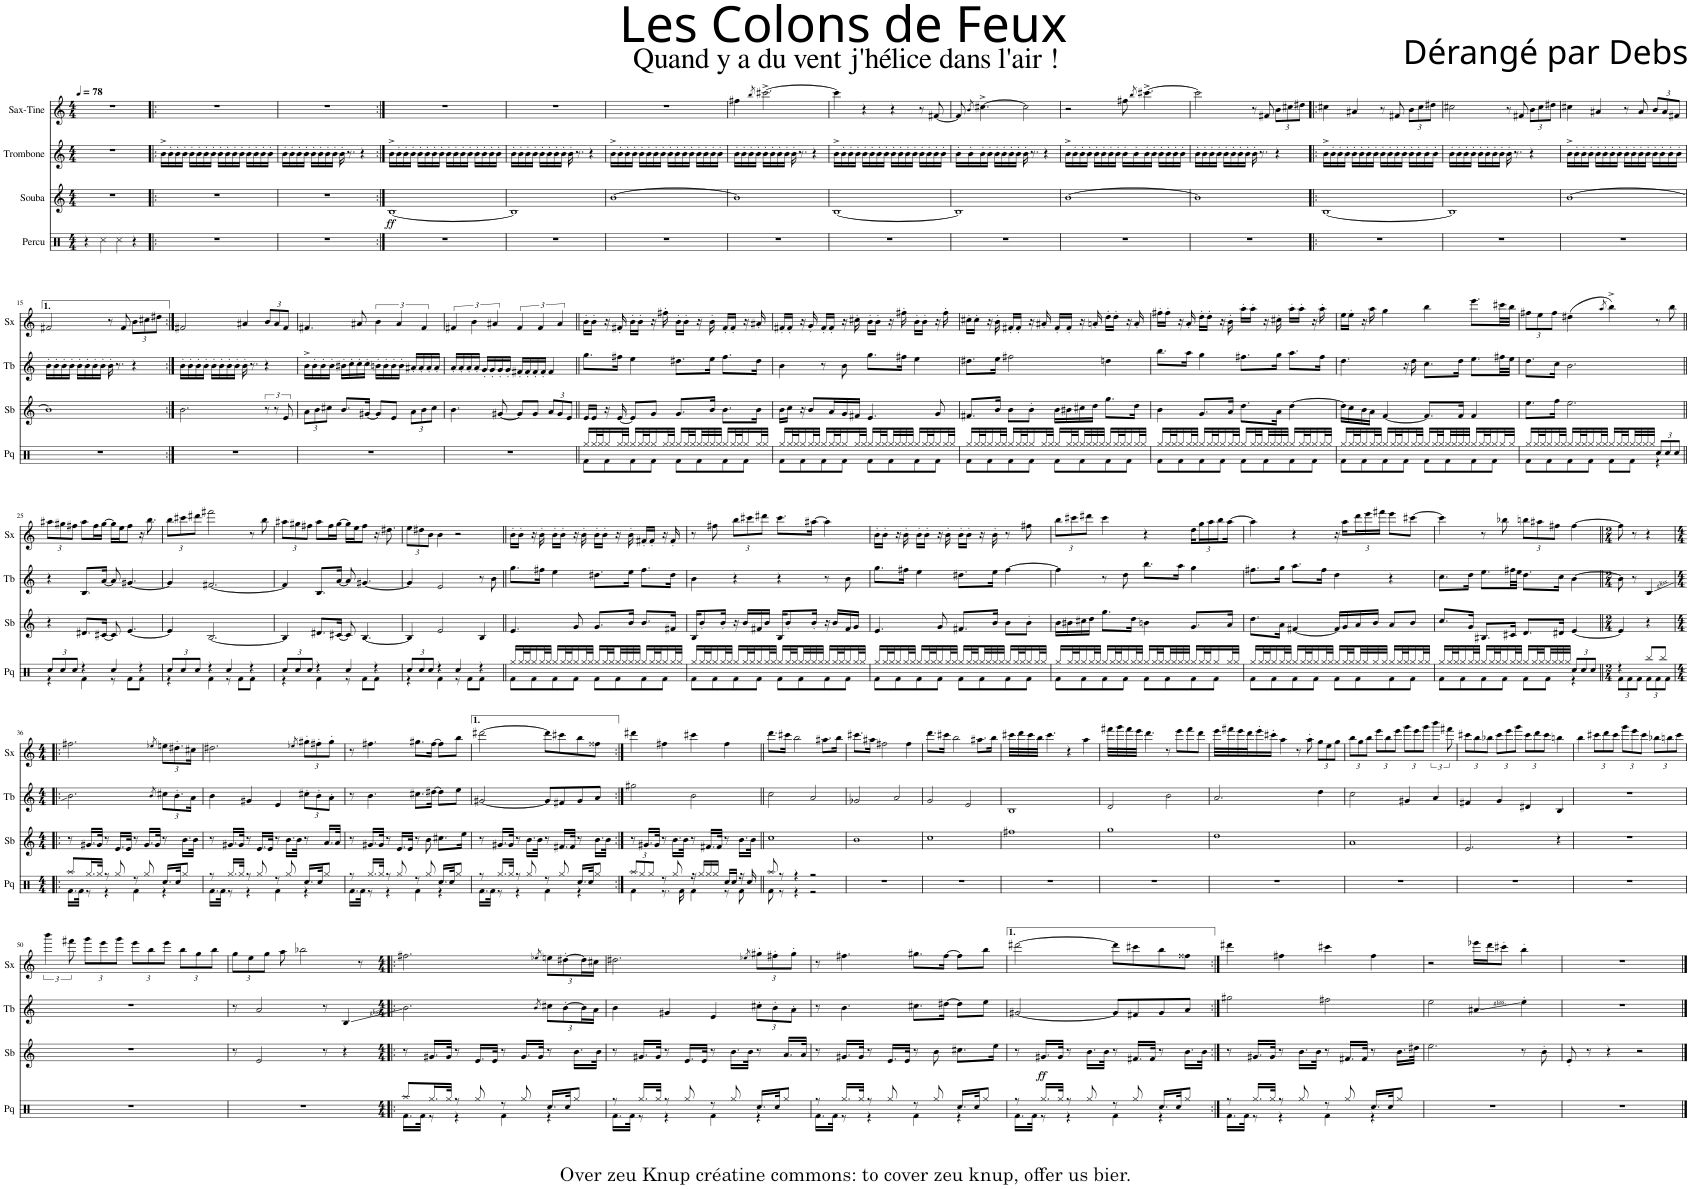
**kern	**kern	**dynam	**kern	**kern
*part4	*part3	*part3	*part2	*part1
*staff4	*staff3	*staff3	*staff2	*staff1
*I"Percu	*I"Souba	*	*I"Trombone	*I"Sax-Tine
*	*I'Sb	*	*I'Tb	*I'Sx
*clefX	*clefG2	*	*clefG2	*clefG2
*	*Trd15c26	*	*Trd8c14	*Trd5c9
*k[]	*k[]	*	*k[]	*k[]
*M4/4	*M4/4	*	*M4/4	*M4/4
=1	=1	=1	=1	=1
4r	1r	.	1r	1r
4Rcc\	.	.	.	.
4Rcc\	.	.	.	.
4r	.	.	.	.
=2!|:	=2!|:	=2!|:	=2!|:	=2!|:
1r	1r	.	16b^\LL	1r
.	.	.	16b'\	.
.	.	.	16b'\	.
.	.	.	16b'\JJ	.
.	.	.	16b'\LL	.
.	.	.	16b'\	.
.	.	.	16b'\	.
.	.	.	16b'\JJ	.
.	.	.	16b'\LL	.
.	.	.	16b'\	.
.	.	.	16b'\	.
.	.	.	16b'\JJ	.
.	.	.	16b'\LL	.
.	.	.	16b'\	.
.	.	.	16b'\	.
.	.	.	16b'\JJ	.
=3	=3	=3	=3	=3
1r	1r	.	16b'\LL	1r
.	.	.	16b'\	.
.	.	.	16b'\	.
.	.	.	16b'\JJ	.
.	.	.	16b'\LL	.
.	.	.	16b'\	.
.	.	.	16b'\	.
.	.	.	16b'\JJ	.
.	.	.	16b'\	.
.	.	.	8.r	.
.	.	.	4r	.
=4:|!	=4:|!	=4:|!	=4:|!	=4:|!
!	!	!LO:DY:b	!	!
1r	[1B	ff	16b^\LL	1r
.	.	.	16b'\	.
.	.	.	16b'\	.
.	.	.	16b'\JJ	.
.	.	.	16b'\LL	.
.	.	.	16b'\	.
.	.	.	16b'\	.
.	.	.	16b'\JJ	.
.	.	.	16b'\LL	.
.	.	.	16b'\	.
.	.	.	16b'\	.
.	.	.	16b'\JJ	.
.	.	.	16b'\LL	.
.	.	.	16b'\	.
.	.	.	16b'\	.
.	.	.	16b'\JJ	.
=5	=5	=5	=5	=5
1r	1B]	.	16b'\LL	1r
.	.	.	16b'\	.
.	.	.	16b'\	.
.	.	.	16b'\JJ	.
.	.	.	16b'\LL	.
.	.	.	16b'\	.
.	.	.	16b'\	.
.	.	.	16b'\JJ	.
.	.	.	16b'\	.
.	.	.	8.r	.
.	.	.	4r	.
=6	=6	=6	=6	=6
1r	[1b	.	16b^\LL	1r
.	.	.	16b'\	.
.	.	.	16b'\	.
.	.	.	16b'\JJ	.
.	.	.	16b'\LL	.
.	.	.	16b'\	.
.	.	.	16b'\	.
.	.	.	16b'\JJ	.
.	.	.	16b'\LL	.
.	.	.	16b'\	.
.	.	.	16b'\	.
.	.	.	16b'\JJ	.
.	.	.	16b'\LL	.
.	.	.	16b'\	.
.	.	.	16b'\	.
.	.	.	16b'\JJ	.
=7	=7	=7	=7	=7
1r	1b]	.	16b'\LL	4ff#X\
.	.	.	16b'\	.
.	.	.	16b'\	.
.	.	.	16b'\JJ	.
.	.	.	.	8qbb/
.	.	.	16b'\LL	[2.ccc#X^\
.	.	.	16b'\	.
.	.	.	16b'\	.
.	.	.	16b'\JJ	.
.	.	.	16b'\	.
.	.	.	8.r	.
.	.	.	4r	.
=8	=8	=8	=8	=8
1r	[1B	.	16b^\LL	4ccc#\]
.	.	.	16b'\	.
.	.	.	16b'\	.
.	.	.	16b'\JJ	.
.	.	.	16b'\LL	4r
.	.	.	16b'\	.
.	.	.	16b'\	.
.	.	.	16b'\JJ	.
.	.	.	16b'\LL	4r
.	.	.	16b'\	.
.	.	.	16b'\	.
.	.	.	16b'\JJ	.
.	.	.	16b'\LL	8r
.	.	.	16b'\	.
.	.	.	16b'\	[8f#X/
.	.	.	16b'\JJ	.
=9	=9	=9	=9	=9
1r	1B]	.	16b'\LL	8f#/]
.	.	.	16b'\	.
.	.	.	.	8qb/
.	.	.	16b'\	[4.cc#X^\
.	.	.	16b'\JJ	.
.	.	.	16b'\LL	.
.	.	.	16b'\	.
.	.	.	16b'\	.
.	.	.	16b'\JJ	.
.	.	.	16b'\	2cc#\]
.	.	.	8.r	.
.	.	.	4r	.
=10	=10	=10	=10	=10
1r	[1b	.	16b^\LL	2r
.	.	.	16b'\	.
.	.	.	16b'\	.
.	.	.	16b'\JJ	.
.	.	.	16b'\LL	.
.	.	.	16b'\	.
.	.	.	16b'\	.
.	.	.	16b'\JJ	.
.	.	.	16b'\LL	8ff#X\
.	.	.	16b'\	.
.	.	.	.	8qbb/
.	.	.	16b'\	[4.ccc#X^\
.	.	.	16b'\JJ	.
.	.	.	16b'\LL	.
.	.	.	16b'\	.
.	.	.	16b'\	.
.	.	.	16b'\JJ	.
=11	=11	=11	=11	=11
1r	1b]	.	16b'\LL	2ccc#\]
.	.	.	16b'\	.
.	.	.	16b'\	.
.	.	.	16b'\JJ	.
.	.	.	16b'\LL	.
.	.	.	16b'\	.
.	.	.	16b'\	.
.	.	.	16b'\JJ	.
.	.	.	16b'\	8r
.	.	.	8.r	.
.	.	.	.	8f#X/
*	*	*	*	*Xbrackettup
.	.	.	4r	12b\L
.	.	.	.	12cc#X\
.	.	.	.	12dd#X\J
=12!|:	=12!|:	=12!|:	=12!|:	=12!|:
1r	[1B	.	16b^\LL	4cc#X\
.	.	.	16b'\	.
.	.	.	16b'\	.
.	.	.	16b'\JJ	.
.	.	.	16b'\LL	4a#X/
.	.	.	16b'\	.
.	.	.	16b'\	.
.	.	.	16b'\JJ	.
.	.	.	16b'\LL	8r
.	.	.	16b'\	.
.	.	.	16b'\	8f#X/
.	.	.	16b'\JJ	.
.	.	.	16b'\LL	12b\L
.	.	.	16b'\	.
.	.	.	.	12cc#\
.	.	.	16b'\	.
.	.	.	.	12dd#X\J
.	.	.	16b'\JJ	.
=13	=13	=13	=13	=13
1r	1B]	.	16b'\LL	2cc#X\
.	.	.	16b'\	.
.	.	.	16b'\	.
.	.	.	16b'\JJ	.
.	.	.	16b'\LL	.
.	.	.	16b'\	.
.	.	.	16b'\	.
.	.	.	16b'\JJ	.
.	.	.	16b'\	8r
.	.	.	8.r	.
.	.	.	.	8f#X/
.	.	.	4r	12b\L
.	.	.	.	12cc#\
.	.	.	.	12dd#X\J
=14	=14	=14	=14	=14
1r	[1b	.	16b^\LL	4cc#X\
.	.	.	16b'\	.
.	.	.	16b'\	.
.	.	.	16b'\JJ	.
.	.	.	16b'\LL	4a#X/
.	.	.	16b'\	.
.	.	.	16b'\	.
.	.	.	16b'\JJ	.
.	.	.	16b'\LL	8r
.	.	.	16b'\	.
.	.	.	16b'\	8a#/
.	.	.	16b'\JJ	.
.	.	.	16b'\LL	12b/L
.	.	.	16b'\	.
.	.	.	.	12a#/
.	.	.	16b'\	.
.	.	.	.	12f#X/J
.	.	.	16b'\JJ	.
!!LO:LB:g=z
=15	=15	=15	=15	=15
1r	1b]	.	16b'\LL	2f#X/
.	.	.	16b'\	.
.	.	.	16b'\	.
.	.	.	16b'\JJ	.
.	.	.	16b'\LL	.
.	.	.	16b'\	.
.	.	.	16b'\	.
.	.	.	16b'\JJ	.
.	.	.	16b'\	8r
.	.	.	8.r	.
.	.	.	.	8f#/
.	.	.	4r	12b\L
.	.	.	.	12cc#X\
.	.	.	.	12dd#X\J
=16:|!	=16:|!	=16:|!	=16:|!	=16:|!
1r	2.b\	.	16b'\LL	2f#X/
.	.	.	16b'\	.
.	.	.	16b'\	.
.	.	.	16b'\JJ	.
.	.	.	16b'\LL	.
.	.	.	16b'\	.
.	.	.	16b'\	.
.	.	.	16b'\JJ	.
.	.	.	16b'\	4a#X/
.	.	.	8.r	.
.	12r	.	4r	12b/L
.	12r	.	.	12a#/
.	12e/	.	.	12f#/J
=17	=17	=17	=17	=17
*	*Xbrackettup	*	*	*
1r	12a\L	.	16b^\LL	4.f#X/
.	.	.	16b'\	.
.	12b\	.	.	.
.	.	.	16b'\	.
.	12cc#X\J	.	.	.
.	.	.	16b'\JJ	.
.	8.b/L	.	16b#X'\LL	.
.	.	.	16cc'\	.
.	.	.	16cc'\	8a#X/
.	[16g#X/Jk	.	16cc'\JJ	.
*	*	*	*	*brackettup
.	8g#/L]	.	16bn'\LL	6b\
.	.	.	16b'\	.
.	8e/J	.	16b'\	.
.	.	.	.	6a#/
.	.	.	16b'\JJ	.
.	12a\L	.	16a#X'/LL	.
.	.	.	16a#'/	.
.	12b\	.	.	6f#/
.	.	.	16a#'/	.
.	12cc#\J	.	.	.
.	.	.	16a#'/JJ	.
=18	=18	=18	=18	=18
1r	4.b\	.	16a'/LL	6f#X/
.	.	.	16a'/	.
.	.	.	16a'/	.
.	.	.	.	6b\
.	.	.	16a'/JJ	.
.	.	.	16g'/LL	.
.	.	.	16g'/	.
.	.	.	.	6a#X/
.	[8g#X/	.	16g'/	.
.	.	.	16g'/JJ	.
.	8g#/L]	.	16f#X'/LL	6f#/
.	.	.	16f#'/	.
.	8g#/J	.	16f#'/	.
.	.	.	.	6f#/
.	.	.	16f#'/JJ	.
.	12a/L	.	4f#/	.
.	12g#/	.	.	6a#/
.	12e/J	.	.	.
=19||	=19||	=19||	=19||	=19||
*^	*	*	*	*
16Rgg/LL	8Rf\L	16e/LL	.	8.gg\L	16b'\LL
32Rgg/L	.	16e/JJ	.	.	16b'\JJ
32Rgg/J	.	.	.	.	.
16Rgg/	8Rf\	16r	.	.	16r
32Rgg/L	.	[16e/	.	16ff#X\Jk	16f#X'/
32Rgg/JJJ	.	.	.	.	.
16Rgg/LL	8Rf\	8e/L]	.	4ee\	16b'\LL
32Rgg/L	.	.	.	.	16b'\JJ
32Rgg/J	.	.	.	.	.
16Rgg/	8Rf\J	8g/J	.	.	16r
32Rgg/L	.	.	.	.	16ff#X'\
32Rgg/JJJ	.	.	.	.	.
16Rgg/LL	8Rf\L	8.g/L	.	8.dd#X\L	16b'\LL
32Rgg/L	.	.	.	.	16b'\JJ
32Rgg/	.	.	.	.	.
32Rgg/	8Rf\	.	.	.	16r
32Rgg/	.	.	.	.	.
32Rgg/	.	16b/Jk	.	16ee\Jk	16b'\
32Rgg/JJJ	.	.	.	.	.
16Rgg/LL	8Rf\	8.b\L	.	8.ff#\L	16f#'/LL
32Rgg/L	.	.	.	.	16f#'/JJ
32Rgg/J	.	.	.	.	.
16Rgg/	8Rf\J	.	.	.	16r
32Rgg/L	.	16b\Jk	.	16dd#\Jk	16a#X'/
32Rgg/JJJ	.	.	.	.	.
=20	=20	=20	=20	=20	=20
16Rgg/LL	8Rf\L	16b\LL	.	4b\	16f#X'/LL
32Rgg/L	.	16cc\JJ	.	.	16f#'/JJ
32Rgg/J	.	.	.	.	.
16Rgg/	8Rf\	16r	.	.	16r
32Rgg/L	.	8b/L	.	.	16g'/
32Rgg/JJJ	.	.	.	.	.
16Rgg/LL	8Rf\	.	.	8r	16f#'/LL
32Rgg/L	.	16a/L	.	.	16f#'/JJ
32Rgg/J	.	.	.	.	.
16Rgg/	8Rf\J	16g/	.	8b\	16r
32Rgg/L	.	16f#X/JJ	.	.	16cc#X'\
32Rgg/JJJ	.	.	.	.	.
16Rgg/LL	8Rf\L	4.e/	.	8.gg\L	16b'\LL
32Rgg/L	.	.	.	.	16b'\JJ
32Rgg/	.	.	.	.	.
32Rgg/	8Rf\	.	.	.	16r
32Rgg/	.	.	.	.	.
32Rgg/	.	.	.	16ff#X\Jk	16ff#X'\
32Rgg/JJJ	.	.	.	.	.
16Rgg/LL	8Rf\	.	.	4ee\	16b'\LL
32Rgg/L	.	.	.	.	16b'\JJ
32Rgg/J	.	.	.	.	.
16Rgg/	8Rf\J	8g/	.	.	16r
32Rgg/L	.	.	.	.	16ff#'\
32Rgg/JJJ	.	.	.	.	.
=21	=21	=21	=21	=21	=21
16Rgg/LL	8Rf\L	8.f#X/L	.	8.dd#X\L	16cc#X'\LL
32Rgg/L	.	.	.	.	16cc#'\JJ
32Rgg/J	.	.	.	.	.
16Rgg/	8Rf\	.	.	.	16r
32Rgg/L	.	16b/Jk	.	16ee\Jk	16b'\
32Rgg/JJJ	.	.	.	.	.
16Rgg/LL	8Rf\	8b\L	.	2ff#X\	16f#X'/LL
32Rgg/L	.	.	.	.	16f#'/JJ
32Rgg/J	.	.	.	.	.
16Rgg/	8Rf\J	8b'\J	.	.	16r
32Rgg/L	.	.	.	.	16a#X'/
32Rgg/JJJ	.	.	.	.	.
16Rgg/LL	8Rf\L	16b\LL	.	.	16f#'/LL
32Rgg/L	.	16b#X\	.	.	16f#'/JJ
32Rgg/	.	.	.	.	.
32Rgg/	8Rf\	16cc#X\	.	.	16r
32Rgg/	.	.	.	.	.
32Rgg/	.	16dd\JJ	.	.	16an'/
32Rgg/JJJ	.	.	.	.	.
16Rgg/LL	8Rf\	8.gg\L	.	4ddn\	16dd'\LL
32Rgg/L	.	.	.	.	16dd'\JJ
32Rgg/J	.	.	.	.	.
16Rgg/	8Rf\J	.	.	.	16r
32Rgg/L	.	16dd\Jk	.	.	16a'/
32Rgg/JJJ	.	.	.	.	.
=22	=22	=22	=22	=22	=22
16Rgg/LL	8Rf\L	4b\	.	8.bb\L	16ff#X'\LL
32Rgg/L	.	.	.	.	16ff#'\JJ
32Rgg/J	.	.	.	.	.
16Rgg/	8Rf\	.	.	.	16r
32Rgg/L	.	.	.	16aa\Jk	16a'/
32Rgg/JJJ	.	.	.	.	.
16Rgg/LL	8Rf\	8.g/L	.	4gg\	16dd'\LL
32Rgg/L	.	.	.	.	16dd'\JJ
32Rgg/J	.	.	.	.	.
16Rgg/	8Rf\J	.	.	.	16r
32Rgg/L	.	16a/Jk	.	.	16b'\
32Rgg/JJJ	.	.	.	.	.
16Rgg/LL	8Rf\L	8.dd\L	.	8.ff#X\L	16aa'\LL
32Rgg/L	.	.	.	.	16aa'\JJ
32Rgg/	.	.	.	.	.
32Rgg/	8Rf\	.	.	.	16r
32Rgg/	.	.	.	.	.
32Rgg/	.	16a\Jk	.	16gg\Jk	16cc#X'\
32Rgg/JJJ	.	.	.	.	.
16Rgg/LL	8Rf\	[4dd\	.	8.aa\L	16aa'\LL
32Rgg/L	.	.	.	.	16aa'\JJ
32Rgg/J	.	.	.	.	.
16Rgg/	8Rf\J	.	.	.	16r
32Rgg/L	.	.	.	16ff#\Jk	16aa'\
32Rgg/JJJ	.	.	.	.	.
=23	=23	=23	=23	=23	=23
16Rgg/LL	8Rf\L	16dd\LL]	.	4.dd\	16ee\LL
32Rgg/L	.	16cc\	.	.	16ee'\JJ
32Rgg/J	.	.	.	.	.
16Rgg/	8Rf\	16b\	.	.	16r
32Rgg/L	.	16a\JJ	.	.	16aa\
32Rgg/JJJ	.	.	.	.	.
16Rgg/LL	8Rf\	[4f/	.	.	4gg\
32Rgg/L	.	.	.	.	.
32Rgg/J	.	.	.	.	.
16Rgg/	8Rf\J	.	.	16r	.
32Rgg/L	.	.	.	16dd\	.
32Rgg/JJJ	.	.	.	.	.
16Rgg/LL	8Rf\L	8.f/L]	.	8.cc\L	4bb\
32Rgg/L	.	.	.	.	.
32Rgg/	.	.	.	.	.
32Rgg/	8Rf\	.	.	.	.
32Rgg/	.	.	.	.	.
32Rgg/	.	16f/Jk	.	16dd\Jk	.
32Rgg/JJJ	.	.	.	.	.
16Rgg/LL	8Rf\	4f/	.	8.ee\L	8.eee\L
32Rgg/L	.	.	.	.	.
32Rgg/J	.	.	.	.	.
16Rgg/	8Rf\J	.	.	.	.
32Rgg/L	.	.	.	32ff#X\LL	32ccc#X\LL
32Rgg/JJJ	.	.	.	32ee\JJJ	32bb\JJJ
=24	=24	=24	=24	=24	=24
*	*	*	*	*	*Xbrackettup
16Rgg/LL	8Rf\L	8.ee\L	.	8.dd\L	12ff#X\L
32Rgg/L	.	.	.	.	.
.	.	.	.	.	12ee\
32Rgg/J	.	.	.	.	.
16Rgg/	8Rf\	.	.	.	.
.	.	.	.	.	12ff#\J
32Rgg/L	.	16ff\Jk	.	16cc\Jk	.
32Rgg/JJJ	.	.	.	.	.
16Rgg/LL	8Rf\	2.ee\	.	2.b\	(4dd#X\
32Rgg/L	.	.	.	.	.
32Rgg/J	.	.	.	.	.
16Rgg/	8Rf\J	.	.	.	.
32Rgg/L	.	.	.	.	.
32Rgg/JJJ	.	.	.	.	.
.	.	.	.	.	8qaa/
16Rgg/LL	8Rf\L	.	.	.	4bb^\)
32Rgg/L	.	.	.	.	.
32Rgg/	.	.	.	.	.
32Rgg/	8Rf\J	.	.	.	.
32Rgg/	.	.	.	.	.
32Rgg/	.	.	.	.	.
32Rgg/JJJ	.	.	.	.	.
*Xbrackettup	*	*	*	*	*
12Rcc/L	4r	.	.	.	8r
12Rcc/	.	.	.	.	.
.	.	.	.	.	8bb\
12Rcc/J	.	.	.	.	.
!!LO:LB:g=z
=25||	=25||	=25||	=25||	=25||	=25||
12Rcc/L	4r	4r	.	4r	12aa#X\L
12Rcc/	.	.	.	.	12gg#X\
12Rcc/J	.	.	.	.	12ff#X\J
4r	4Rf\	8.d#X/L	.	8.B/L	8aa#\L
.	.	.	.	.	16ff#\L
.	.	[16c#X/Jk	.	[16a/Jk	[16gg#\JJ
4Rcc/	8r	8c#/]	.	8a/]	16gg#\LL]
.	.	.	.	.	16ee\J
.	8Rf\L	[4.e/	.	[4.g#X/	8ff#\J
4r	8Rf\J	.	.	.	16r
.	.	.	.	.	8.bb\
.	8ryy	.	.	.	.
=26	=26	=26	=26	=26	=26
12Rcc/L	4r	4e/]	.	4g#/]	12bb\L
12Rcc/	.	.	.	.	12ccc#X\
12Rcc/J	.	.	.	.	12ddd#X\J
4r	4Rf\	[2.B/	.	[2.f#X/	2fff#X\
4Rcc/	8r	.	.	.	.
.	8Rf\L	.	.	.	.
4r	8Rf\J	.	.	.	8r
.	8ryy	.	.	.	8bb\
=27	=27	=27	=27	=27	=27
12Rcc/L	4r	4B/]	.	4f#/]	12aa#X\L
12Rcc/	.	.	.	.	12gg#X\
12Rcc/J	.	.	.	.	12ff#X\J
4r	4Rf\	8.d#X/L	.	8.B/L	8aa#\L
.	.	.	.	.	16ff#\L
.	.	[16c#X/Jk	.	[16a/Jk	[16gg#\JJ
4Rcc/	8r	8c#/]	.	8a/]	16gg#\LL]
.	.	.	.	.	16ee\J
.	8Rf\L	[4.B/	.	[4.g#X/	8ff#\J
4r	8Rf\J	.	.	.	16r
.	.	.	.	.	8.dd#X\
.	8ryy	.	.	.	.
=28	=28	=28	=28	=28	=28
12Rcc/L	4r	4B/]	.	4g#/]	12ee\L
12Rcc/	.	.	.	.	12dd#X\
12Rcc/J	.	.	.	.	12b\J
4r	4Rf\	2e/	.	2e/	4b\
4Rcc/	8r	.	.	.	2r
.	8Rf\L	.	.	.	.
4r	8Rf\J	4B/	.	8r	.
.	8ryy	.	.	8b\	.
=29||	=29||	=29||	=29||	=29||	=29||
16Rgg/LL	8Rf\L	4.e/	.	8.gg\L	16b'\LL
32Rgg/L	.	.	.	.	16b'\JJ
32Rgg/J	.	.	.	.	.
16Rgg/	8Rf\	.	.	.	16r
32Rgg/L	.	.	.	16ff#X\Jk	16b'\
32Rgg/JJJ	.	.	.	.	.
16Rgg/LL	8Rf\	.	.	4ee\	16b'\LL
32Rgg/L	.	.	.	.	16b'\JJ
32Rgg/J	.	.	.	.	.
16Rgg/	8Rf\J	8g/	.	.	16r
32Rgg/L	.	.	.	.	16b'\
32Rgg/JJJ	.	.	.	.	.
16Rgg/LL	8Rf\L	8.g/L	.	8.dd#X\L	16b'\LL
32Rgg/L	.	.	.	.	16b'\JJ
32Rgg/	.	.	.	.	.
32Rgg/	8Rf\	.	.	.	16r
32Rgg/	.	.	.	.	.
32Rgg/	.	16b/Jk	.	16ee\Jk	16b'\
32Rgg/JJJ	.	.	.	.	.
16Rgg/LL	8Rf\	8.b/L	.	8.ff#\L	16f#X'/LL
32Rgg/L	.	.	.	.	16f#'/JJ
32Rgg/J	.	.	.	.	.
16Rgg/	8Rf\J	.	.	.	16r
32Rgg/L	.	16f#X/Jk	.	16dd#\Jk	16f#'/
32Rgg/JJJ	.	.	.	.	.
=30	=30	=30	=30	=30	=30
16Rgg/LL	8Rf\L	16B/KL	.	4b\	8r
32Rgg/L	.	8b'/	.	.	.
32Rgg/J	.	.	.	.	.
16Rgg/	8Rf\	.	.	.	8ff#X\
32Rgg/L	.	16b'/Jk	.	.	.
32Rgg/JJJ	.	.	.	.	.
16Rgg/LL	8Rf\	16r	.	4r	12bb\L
32Rgg/L	.	16b/LL	.	.	.
.	.	.	.	.	12ccc#X\
32Rgg/J	.	.	.	.	.
16Rgg/	8Rf\J	16f#X/	.	.	.
.	.	.	.	.	12ddd#X\J
32Rgg/L	.	16b/JJ	.	.	.
32Rgg/JJJ	.	.	.	.	.
16Rgg/LL	8Rf\L	16B/KL	.	4r	8.ccc#\L
32Rgg/L	.	8b'/	.	.	.
32Rgg/	.	.	.	.	.
32Rgg/	8Rf\	.	.	.	.
32Rgg/	.	.	.	.	.
32Rgg/	.	16b'/Jk	.	.	[16aa#X\Jk
32Rgg/JJJ	.	.	.	.	.
16Rgg/LL	8Rf\	16r	.	8r	4aa#\]
32Rgg/L	.	16b/LL	.	.	.
32Rgg/J	.	.	.	.	.
16Rgg/	8Rf\J	16f#/	.	8b\	.
32Rgg/L	.	16g/JJ	.	.	.
32Rgg/JJJ	.	.	.	.	.
=31	=31	=31	=31	=31	=31
16Rgg/LL	8Rf\L	4.e/	.	8.gg\L	16b'\LL
32Rgg/L	.	.	.	.	16b'\JJ
32Rgg/J	.	.	.	.	.
16Rgg/	8Rf\	.	.	.	16r
32Rgg/L	.	.	.	16ff#X\Jk	16b'\
32Rgg/JJJ	.	.	.	.	.
16Rgg/LL	8Rf\	.	.	4ee\	16b'\LL
32Rgg/L	.	.	.	.	16b'\JJ
32Rgg/J	.	.	.	.	.
16Rgg/	8Rf\J	8g/	.	.	16r
32Rgg/L	.	.	.	.	16b'\
32Rgg/JJJ	.	.	.	.	.
16Rgg/LL	8Rf\L	8.f#X/L	.	8.dd#X\L	16b'\LL
32Rgg/L	.	.	.	.	16b'\JJ
32Rgg/	.	.	.	.	.
32Rgg/	8Rf\	.	.	.	16r
32Rgg/	.	.	.	.	.
32Rgg/	.	16b/Jk	.	16ee\Jk	16b'\
32Rgg/JJJ	.	.	.	.	.
16Rgg/LL	8Rf\	8b\L	.	[4ff#\	8r
32Rgg/L	.	.	.	.	.
32Rgg/J	.	.	.	.	.
16Rgg/	8Rf\J	8b'\J	.	.	8ff#X\
32Rgg/L	.	.	.	.	.
32Rgg/JJJ	.	.	.	.	.
=32	=32	=32	=32	=32	=32
16Rgg/LL	8Rf\L	16b\LL	.	4ff#\]	12bb\L
32Rgg/L	.	16b#X\	.	.	.
.	.	.	.	.	12ccc#X\
32Rgg/J	.	.	.	.	.
16Rgg/	8Rf\	16cc#X\	.	.	.
.	.	.	.	.	12ddd#X\J
32Rgg/L	.	16dd\JJ	.	.	.
32Rgg/JJJ	.	.	.	.	.
16Rgg/LL	8Rf\	8.gg\L	.	8r	4ccc#\
32Rgg/L	.	.	.	.	.
32Rgg/J	.	.	.	.	.
16Rgg/	8Rf\J	.	.	8dd\	.
32Rgg/L	.	16dd\Jk	.	.	.
32Rgg/JJJ	.	.	.	.	.
16Rgg/LL	8Rf\L	4bn\	.	8.bb\L	4r
32Rgg/L	.	.	.	.	.
32Rgg/	.	.	.	.	.
32Rgg/	8Rf\	.	.	.	.
32Rgg/	.	.	.	.	.
32Rgg/	.	.	.	16aa\Jk	.
32Rgg/JJJ	.	.	.	.	.
16Rgg/LL	8Rf\	8.g/L	.	4gg\	16dd\LL
32Rgg/L	.	.	.	.	24gg\
32Rgg/J	.	.	.	.	.
.	.	.	.	.	24aa\
16Rgg/	8Rf\J	.	.	.	.
.	.	.	.	.	24bb\
32Rgg/L	.	16a/Jk	.	.	[16aa\JJ
32Rgg/JJJ	.	.	.	.	.
=33	=33	=33	=33	=33	=33
16Rgg/LL	8Rf\L	8.dd\L	.	8.ff#X\L	4aa\]
32Rgg/L	.	.	.	.	.
32Rgg/J	.	.	.	.	.
16Rgg/	8Rf\	.	.	.	.
32Rgg/L	.	16a\Jk	.	16gg\Jk	.
32Rgg/JJJ	.	.	.	.	.
16Rgg/LL	8Rf\	[4f#X/	.	8.aa\L	4r
32Rgg/L	.	.	.	.	.
32Rgg/J	.	.	.	.	.
16Rgg/	8Rf\J	.	.	.	.
32Rgg/L	.	.	.	16ff#\Jk	.
32Rgg/JJJ	.	.	.	.	.
16Rgg/LL	8Rf\L	16f#/LL]	.	4dd\	16r
32Rgg/L	.	16g/	.	.	16aa\LL
32Rgg/	.	.	.	.	.
32Rgg/	8Rf\	16a/	.	.	24ddd\
32Rgg/	.	.	.	.	.
.	.	.	.	.	24eee\
32Rgg/	.	16b/JJ	.	.	.
.	.	.	.	.	24fff#X\JJ
32Rgg/JJJ	.	.	.	.	.
16Rgg/LL	8Rf\	8a/L	.	4r	8eee\L
32Rgg/L	.	.	.	.	.
32Rgg/J	.	.	.	.	.
16Rgg/	8Rf\J	8b/J	.	.	[8ccc#X\J
32Rgg/L	.	.	.	.	.
32Rgg/JJJ	.	.	.	.	.
=34	=34	=34	=34	=34	=34
16Rgg/LL	8Rf\L	8.cc/L	.	8.cc\L	4ccc#\]
32Rgg/L	.	.	.	.	.
32Rgg/J	.	.	.	.	.
16Rgg/	8Rf\	.	.	.	.
32Rgg/L	.	16g/Jk	.	16dd\Jk	.
32Rgg/JJJ	.	.	.	.	.
16Rgg/LL	8Rf\	8.B#X/L	.	8.ee\L	8r
32Rgg/L	.	.	.	.	.
32Rgg/J	.	.	.	.	.
16Rgg/	8Rf\J	.	.	.	8bb-X\
32Rgg/L	.	16c#X/Jk	.	32ff#X\LL	.
32Rgg/JJJ	.	.	.	32ee\JJJ	.
16Rgg/LL	8Rf\L	8.d/L	.	8.dd\L	12bbn\L
32Rgg/L	.	.	.	.	.
.	.	.	.	.	12aa#X\
32Rgg/	.	.	.	.	.
32Rgg/	8Rf\J	.	.	.	.
32Rgg/	.	.	.	.	.
.	.	.	.	.	12ff#X\J
32Rgg/	.	16d#X/Jk	.	16cc\Jk	.
32Rgg/JJJ	.	.	.	.	.
12Rcc/L	4r	[4e/	.	[4b\	[4ff#\
12Rcc/	.	.	.	.	.
12Rcc/J	.	.	.	.	.
=35||	=35||	=35||	=35||	=35||	=35||
*M2/4	*	*M2/4	*	*M2/4	*M2/4
4r	12Rf\L	4e/]	.	8b\]	8ff#\]
.	12Rf\	.	.	.	.
.	.	.	.	8r	8r
.	12Rf\J	.	.	.	.
8Rbb/L	12Rf\L	4r	.	4B/	4r
.	12Rf\	.	.	.	.
8Rbb/J	.	.	.	.	.
.	12Rf\J	.	.	.	.
!!LO:LB:g=z
=36!|:	=36!|:	=36!|:	=36!|:	=36!|:	=36!|:
*M4/4	*	*M4/4	*	*M4/4	*M4/4
8Raa/L	16.Rf\LL	8r	.	2.b\	2.ff#X\
.	32Rf\JJk	.	.	.	.
16.Rgg/L	8r	16.g#X/LL	.	.	.
32Rgg/JJk	.	32g#/JJk	.	.	.
8r	4r	8r	.	.	.
8Rgg/	.	16.e/LL	.	.	.
.	.	32e/JJk	.	.	.
8r	4Rf\	8r	.	.	.
8Rgg/	.	16.g#/LL	.	.	.
.	.	32g#/JJk	.	.	.
.	.	.	.	8qb/	8qee-X/
*	*	*	*	*Xbrackettup	*
16.Rcc/LL	4r	8r	.	12cc#X\L	12een\L
.	.	.	.	12.b'\	12.dd#X'\
32Rcc/JK	.	.	.	.	.
8Rgg/J	.	16.b\LL	.	.	.
.	.	.	.	24a\Jk	24cc#X\Jk
.	.	32b\JJk	.	.	.
=37	=37	=37	=37	=37	=37
8r	16.Rf\LL	8r	.	4b\	2.dd#X\
.	32Rf\JJk	.	.	.	.
16.Rgg/LL	8r	16.g#X/LL	.	.	.
32Rgg/JJk	.	32g#/JJk	.	.	.
8r	4r	8r	.	4g#X/	.
8Rgg/	.	16.e/LL	.	.	.
.	.	32e/JJk	.	.	.
8r	4Rf\	8r	.	4e/	.
8Rgg/	.	16.b\LL	.	.	.
.	.	32b\JJk	.	.	.
.	.	.	.	.	8qee-X/
16.Rcc/LL	4r	8r	.	12cc#X'\L	12gg#X'\L
.	.	.	.	12b'\	12ff#X'\
32Rcc/JK	.	.	.	.	.
8Rgg/J	.	16.a/LL	.	.	.
.	.	.	.	12a'\J	12gg#'\J
.	.	32a/JJk	.	.	.
=38	=38	=38	=38	=38	=38
8r	16.Rf\LL	8r	.	8r	8r
.	32Rf\JJk	.	.	.	.
16.Rgg/LL	8r	16.g#X/LL	.	4.b\	4.ff#X\
32Rgg/JJk	.	32g#/JJk	.	.	.
8r	4r	8r	.	.	.
8Rgg/	.	16.e/LL	.	.	.
.	.	32e/JJk	.	.	.
8r	4Rf\	8r	.	8.cc#X\L	8.gg#X\L
8Rgg/	.	8b\	.	.	.
.	.	.	.	[16dd#X\Jk	[16ff#\Jk
16.Rcc/LL	4r	8.cc#X\L	.	8dd#\L]	8ff#\L]
32Rcc/JK	.	.	.	.	.
8Rgg/J	.	.	.	8ee\J	8bb\J
.	.	16ee\Jk	.	.	.
=39	=39	=39	=39	=39	=39
8r	16.Rf\LL	8r	.	[2g#X/	[2ddd#X\
.	32Rf\JJk	.	.	.	.
16.Rgg/LL	8r	16.g#X/LL	.	.	.
32Rgg/JJk	.	32g#/JJk	.	.	.
8r	4r	8r	.	.	.
8Rgg/	.	16.b\LL	.	.	.
.	.	32b\JJk	.	.	.
8r	4Rf\	8r	.	8g#/L]	8ddd#\L]
8Rgg/	.	16.f#X/LL	.	8f#X/	8ccc#X\
.	.	32f#/JJk	.	.	.
16.Rcc/LL	4r	8r	.	8g#/	8bb\
32Rcc/JK	.	.	.	.	.
8Rgg/J	.	16.b\LL	.	8a/J	8ff##X\J
.	.	32b\JJk	.	.	.
=40:|!	=40:|!	=40:|!	=40:|!	=40:|!	=40:|!
12Raa/L	4Rf\	8r	.	2gg#X\	4ddd#X\
12Rgg/	.	.	.	.	.
.	.	16.g#X/LL	.	.	.
12Rgg/J	.	.	.	.	.
.	.	32g#/JJk	.	.	.
8r	8.r	8r	.	.	4ff#X\
8Rgg/	.	16.b\LL	.	.	.
.	16Rf\	.	.	.	.
.	.	32b\JJk	.	.	.
16r	4Rf\	8r	.	2b\	4ccc#X\
16Rgg/LL	.	.	.	.	.
16Rgg/	.	16.f#X/LL	.	.	.
16Rgg/JJ	.	.	.	.	.
.	.	32f#/JJk	.	.	.
16Rcc/LL	8r	8r	.	.	4ff#\
16Rcc/JJ	.	.	.	.	.
16r	8Rf\	16.b\LL	.	.	.
16Rcc/	.	.	.	.	.
.	.	32b\JJk	.	.	.
=41||	=41||	=41||	=41||	=41||	=41||
8Raa/	8Rf\	1cc	.	2cc\	8.ddd\L
8r	8r	.	.	.	.
.	.	.	.	.	16ccc#X\Jk
4r	4r	.	.	.	2bb\
2r	2r	.	.	2a/	.
.	.	.	.	.	8.aa#X\L
.	.	.	.	.	16bb\Jk
*v	*v	*	*	*	*
=42	=42	=42	=42	=42
1r	1b	.	2g-X/	8.ccc#X\L
.	.	.	.	16aa#X\Jk
.	.	.	.	2ff#X\
.	.	.	2a/	.
.	.	.	.	4ff#\
=43	=43	=43	=43	=43
1r	1cc	.	2g/	8.ddd\L
.	.	.	.	16ccc#X\Jk
.	.	.	.	2bb\
.	.	.	2e/	.
.	.	.	.	8.aa#X\L
.	.	.	.	16bb\Jk
=44	=44	=44	=44	=44
1r	1ff#X	.	1B	32ccc#X\LLL
.	.	.	.	32ddd\
.	.	.	.	32ccc#\
.	.	.	.	32bb\JJJ
.	.	.	.	4.ccc#\
.	.	.	.	4r
.	.	.	.	4aa\
=45	=45	=45	=45	=45
1r	1gg	.	2d/	32fff#X\LLL
.	.	.	.	32ggg\
.	.	.	.	32fff#\
.	.	.	.	32eee\JJJ
.	.	.	.	4.ddd\
.	.	.	2b\	8r
.	.	.	.	8eee\L
.	.	.	.	8fff#\
.	.	.	.	8ddd\J
=46	=46	=46	=46	=46
1r	1dd	.	2.a/	32eee\LLL
.	.	.	.	32fff#X\
.	.	.	.	32eee\
.	.	.	.	32ddd\J
.	.	.	.	16eee'\
.	.	.	.	16ccc#X'\JJ
.	.	.	.	4aa\
.	.	.	.	8r
.	.	.	.	8aa'\
.	.	.	4dd\	12gg\L
.	.	.	.	12ee\
.	.	.	.	12gg\J
=47	=47	=47	=47	=47
1r	1a	.	2cc\	12bb\L
.	.	.	.	12gg\
.	.	.	.	12bb\J
.	.	.	.	12eee\L
.	.	.	.	12bb\
.	.	.	.	12eee\J
.	.	.	4g#X/	12ggg\L
.	.	.	.	12eee\
.	.	.	.	12ggg\J
*	*	*	*	*brackettup
.	.	.	4a/	6bbb\
.	.	.	.	12fff#X\
=48	=48	=48	=48	=48
*	*	*	*	*Xbrackettup
1r	2.e/	.	4f#X/	12ccc#X\L
.	.	.	.	12bb\
.	.	.	.	12bb-X\J
.	.	.	4g/	12ccc#\L
.	.	.	.	12eee\
.	.	.	.	12ggg\J
.	.	.	4d#X/	12ccc#\L
.	.	.	.	12ddd\
.	.	.	.	12ccc#\J
.	4r	.	4B/	4bbn\
=49	=49	=49	=49	=49
1r	1r	.	1r	4bb\
.	.	.	.	12ccc#X\L
.	.	.	.	12ddd\
.	.	.	.	12ccc#\J
.	.	.	.	12ggg\L
.	.	.	.	12eee\
.	.	.	.	12ccc#\J
.	.	.	.	12bb-X\L
.	.	.	.	12bbn\
.	.	.	.	12ccc#\J
!!LO:LB:g=z
=50	=50	=50	=50	=50
*	*	*	*	*brackettup
1r	1r	.	1r	6bbb\
.	.	.	.	12fff#X\
*	*	*	*	*Xbrackettup
.	.	.	.	12ggg\L
.	.	.	.	12eee\
.	.	.	.	12ggg\J
.	.	.	.	12eee\L
.	.	.	.	12bb\
.	.	.	.	12eee\J
.	.	.	.	12bb\L
.	.	.	.	12gg\
.	.	.	.	12bb\J
=51	=51	=51	=51	=51
1r	8r	.	8r	12gg\L
.	.	.	.	12ee\
.	2e/	.	2a/	.
.	.	.	.	12gg\J
.	.	.	.	8aa\
.	.	.	.	2bb-X\
.	8r	.	8r	.
.	4r	.	4B/	.
.	.	.	.	8r
=52!|:	=52!|:	=52!|:	=52!|:	=52!|:
*M4/4	*M4/4	*	*M4/4	*M4/4
*^	*	*	*	*
8Raa/L	16.Rf\LL	8r	.	2.b\	2.ff#X\
.	32Rf\JJk	.	.	.	.
16.Rgg/L	8r	16.g#X/LL	.	.	.
32Rgg/JJk	.	32g#/JJk	.	.	.
8r	4r	8r	.	.	.
8Rgg/	.	16.e/LL	.	.	.
.	.	32e/JJk	.	.	.
8r	4Rf\	8r	.	.	.
8Rgg/	.	16.g#/LL	.	.	.
.	.	32g#/JJk	.	.	.
.	.	.	.	8qb/	8qee-X/
16.Rcc/LL	4r	8r	.	12cc#X\L	12een\L
.	.	.	.	[12b'\	[12dd#X'\
32Rcc/JK	.	.	.	.	.
8Rgg/J	.	16.b\LL	.	.	.
.	.	.	.	24b\L]	24dd#\L]
.	.	.	.	24a\JJ	24cc#X\JJ
.	.	32b\JJk	.	.	.
=53	=53	=53	=53	=53	=53
8r	16.Rf\LL	8r	.	4b\	2.dd#X\
.	32Rf\JJk	.	.	.	.
16.Rgg/LL	8r	16.g#X/LL	.	.	.
32Rgg/JJk	.	32g#/JJk	.	.	.
8r	4r	8r	.	4g#X/	.
8Rgg/	.	16.e/LL	.	.	.
.	.	32e/JJk	.	.	.
8r	4Rf\	8r	.	4e/	.
8Rgg/	.	16.b\LL	.	.	.
.	.	32b\JJk	.	.	.
.	.	.	.	.	8qee-X/
16.Rcc/LL	4r	8r	.	12cc#X'\L	12gg#X'\L
.	.	.	.	12b'\	12ff#X'\
32Rcc/JK	.	.	.	.	.
8Rgg/J	.	16.a/LL	.	.	.
.	.	.	.	12a'\J	12gg#'\J
.	.	32a/JJk	.	.	.
=54	=54	=54	=54	=54	=54
8r	16.Rf\LL	8r	.	8r	8r
.	32Rf\JJk	.	.	.	.
16.Rgg/LL	8r	16.g#X/LL	.	4.b\	4.ff#X\
32Rgg/JJk	.	32g#/JJk	.	.	.
8r	4r	8r	.	.	.
8Rgg/	.	16.e/LL	.	.	.
.	.	32e/JJk	.	.	.
8r	4Rf\	8r	.	8.cc#X\L	8.gg#X\L
8Rgg/	.	8b\	.	.	.
.	.	.	.	[16dd#X\Jk	[16ff#\Jk
16.Rcc/LL	4r	8.cc#X\L	.	8dd#\L]	8ff#\L]
32Rcc/JK	.	.	.	.	.
8Rgg/J	.	.	.	8ee\J	8bb\J
.	.	16ee\Jk	.	.	.
=55	=55	=55	=55	=55	=55
8r	16.Rf\LL	8r	.	[2g#X/	[2ddd#X\
.	32Rf\JJk	.	.	.	.
!	!	!	!LO:DY:b	!	!
16.Rgg/LL	8r	16.g#X/LL	ff	.	.
32Rgg/JJk	.	32g#/JJk	.	.	.
8r	4r	8r	.	.	.
8Rgg/	.	16.b\LL	.	.	.
.	.	32b\JJk	.	.	.
8r	4Rf\	8r	.	8g#/L]	8ddd#\L]
8Rgg/	.	16.f#X/LL	.	8f#X/	8ccc#X\
.	.	32f#/JJk	.	.	.
16.Rcc/LL	4r	8r	.	8g#/	8bb\
32Rcc/JK	.	.	.	.	.
8Rgg/J	.	16.b\LL	.	8a/J	8ff##X\J
.	.	32b\JJk	.	.	.
=56:|!	=56:|!	=56:|!	=56:|!	=56:|!	=56:|!
8r	16.Rf\LL	8r	.	2gg#X\	4ddd#X\
.	32Rf\JJk	.	.	.	.
16.Rgg/LL	8r	16.g#X/LL	.	.	.
32Rgg/JJk	.	32g#/JJk	.	.	.
8r	4r	8r	.	.	4ff#X\
8Rgg/	.	16.b\LL	.	.	.
.	.	32b\JJk	.	.	.
8r	4Rf\	8r	.	2ff#X\	4ccc#X\
8Rgg/	.	16.f#X/LL	.	.	.
.	.	32f#/JJk	.	.	.
16.Rcc/LL	4r	8r	.	.	4ff#\
32Rcc/JK	.	.	.	.	.
8Rgg/J	.	16.b\LL	.	.	.
.	.	32dd#X\JJk	.	.	.
*v	*v	*	*	*	*
=57	=57	=57	=57	=57
1r	2.ee\	.	2ee\	2r
.	.	.	4a#X/	16eee-X\LL
.	.	.	.	16ddd\J
.	.	.	.	8ccc#X'\J
.	8r	.	4ee'\	4bb'\
.	8b'\	.	.	.
=58	=58	=58	=58	=58
1r	8e'/	.	1r	1r
.	8r	.	.	.
.	4r	.	.	.
.	2r	.	.	.
==	==	==	==	==
*-	*-	*-	*-	*-
